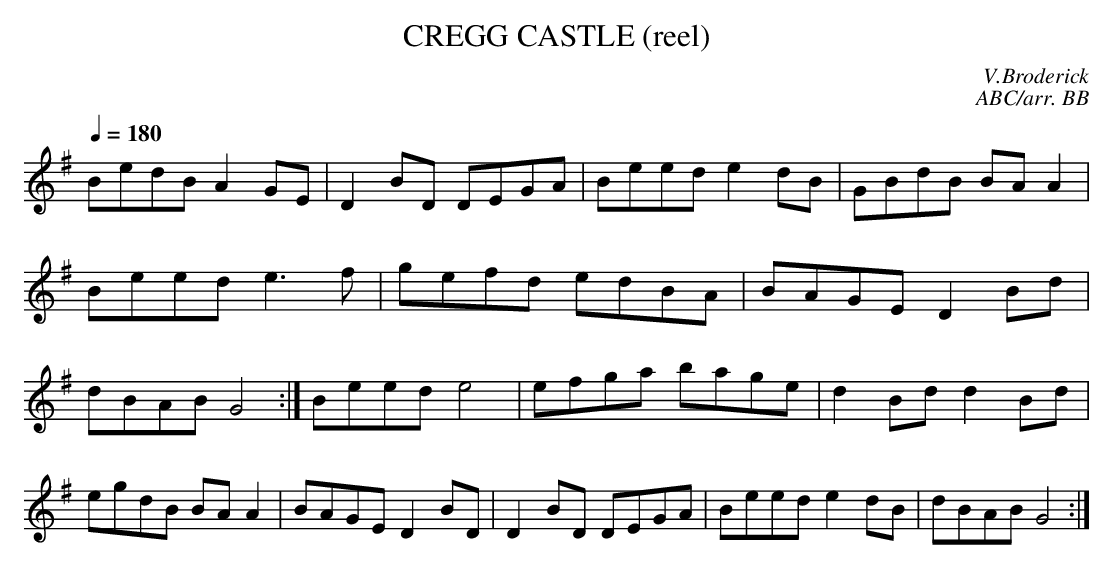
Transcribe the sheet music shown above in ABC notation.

X:1
T:CREGG CASTLE (reel)\
C:V.Broderick\
C:ABC/arr. BB\
M:C\
L:1/8\
Q:1/4=180\
K:G\
BedB A2GE|D2BD DEGA|Beed e2dB|GBdB BAA2|\
Beed e3f|gefd edBA|BAGE D2Bd|dBAB G4:|\
Beed e4|efga bage|d2Bd d2Bd|egdB BAA2|\
BAGE D2BD|D2BD DEGA|Beed e2dB|dBAB G4:|\
\
\
